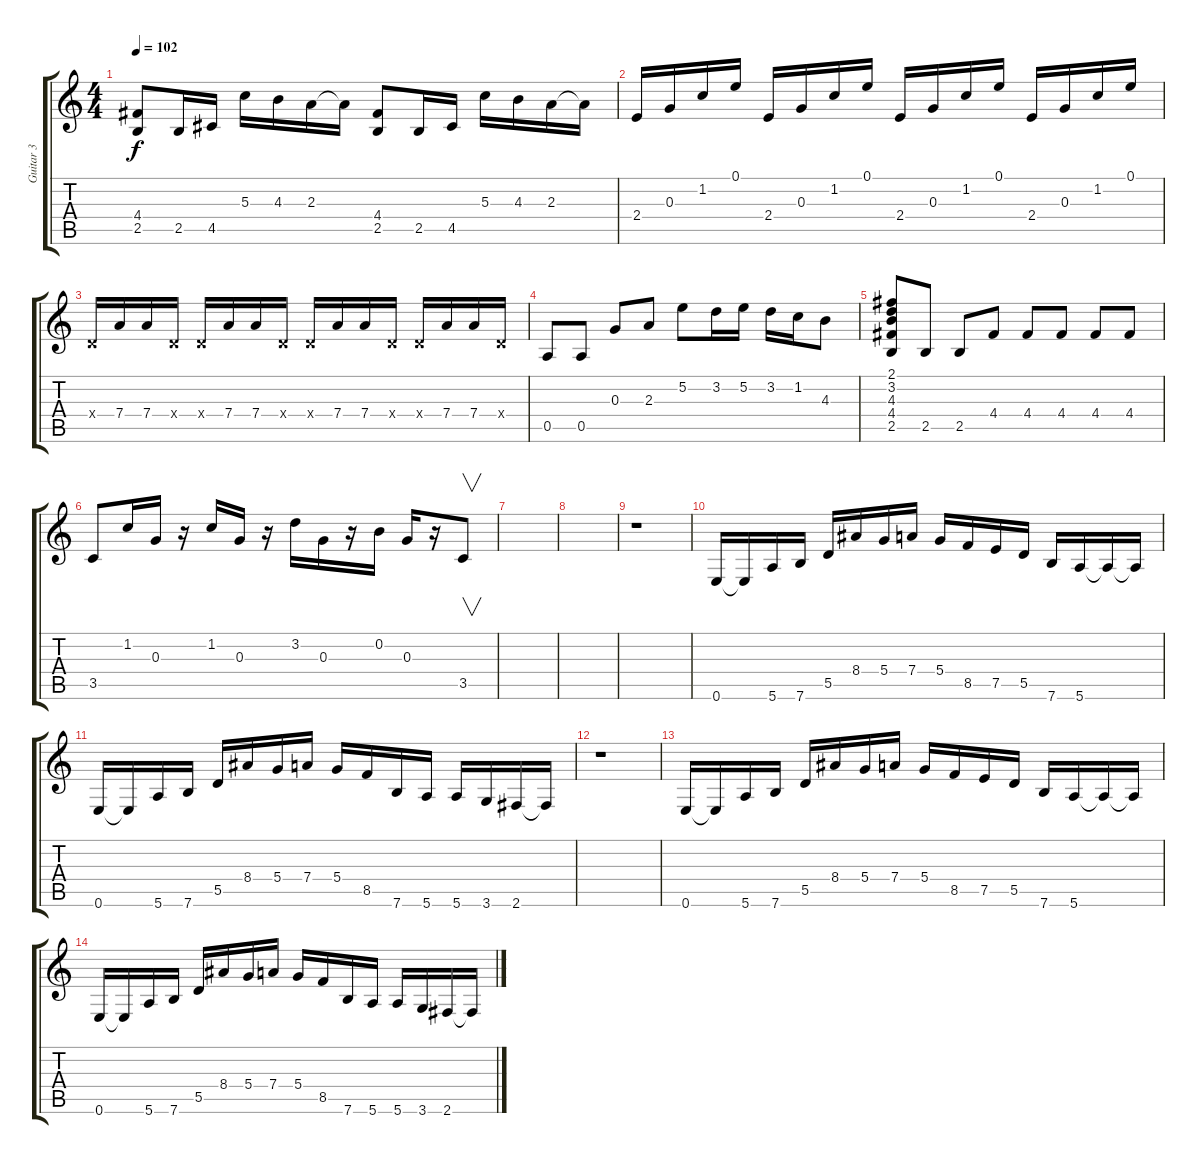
\track ("Guitar 3" "Guitar 3") {instrument overdrivenguitar}
\staff {score tabs}
\tuning (E4 B3 G3 D3 A2 E2) {hide}
\ts (4 4)
\tempo 102
\clef g2
\ks c
(4.4 2.5).8{dy f} 2.5.16 4.5.16 5.3.16 4.3.16 2.3.16 2.3{t}.16 (4.4 2.5).8 2.5.16 4.5.16 5.3.16 4.3.16 2.3.16 2.3{t}.16 |
2.4.16 0.3.16 1.2.16 0.1.16 2.4.16 0.3.16 1.2.16 0.1.16 2.4.16 0.3.16 1.2.16 0.1.16 2.4.16 0.3.16 1.2.16 0.1.16 |
0.4{x}.16 7.4.16 7.4.16 0.4{x}.16 0.4{x}.16 7.4.16 7.4.16 0.4{x}.16 0.4{x}.16 7.4.16 7.4.16 0.4{x}.16 0.4{x}.16 7.4.16 7.4.16 0.4{x}.16 |
0.5.8 0.5.8 0.3.8 2.3.8 5.2.8 3.2.16 5.2.16 3.2.16 1.2.16 4.3.8 |
(2.1 3.2 4.3 4.4 2.5).8 2.5.8 2.5.8 4.4.8 4.4.8 4.4.8 4.4.8 4.4.8 |
3.5.8 1.2.16 0.3.16 r.16 1.2.16 0.3.16 r.16 3.2.16 0.3.16 r.16 0.2.16 0.3.16 r.16 3.5.8{v} |
|
|
r.1 |
0.6.16 0.6{t}.16 5.6.16 7.6.16 5.5.16 8.4.16 5.4.16 7.4.16 5.4.16 8.5.16 7.5.16 5.5.16 7.6.16 5.6.16 5.6{t}.16 5.6{t}.16 |
0.6.16 0.6{t}.16 5.6.16 7.6.16 5.5.16 8.4.16 5.4.16 7.4.16 5.4.16 8.5.16 7.6.16 5.6.16 5.6.16 3.6.16 2.6.16 2.6{t}.16 |
r.1 |
0.6.16 0.6{t}.16 5.6.16 7.6.16 5.5.16 8.4.16 5.4.16 7.4.16 5.4.16 8.5.16 7.5.16 5.5.16 7.6.16 5.6.16 5.6{t}.16 5.6{t}.16 |
0.6.16 0.6{t}.16 5.6.16 7.6.16 5.5.16 8.4.16 5.4.16 7.4.16 5.4.16 8.5.16 7.6.16 5.6.16 5.6.16 3.6.16 2.6.16 2.6{t}.16
